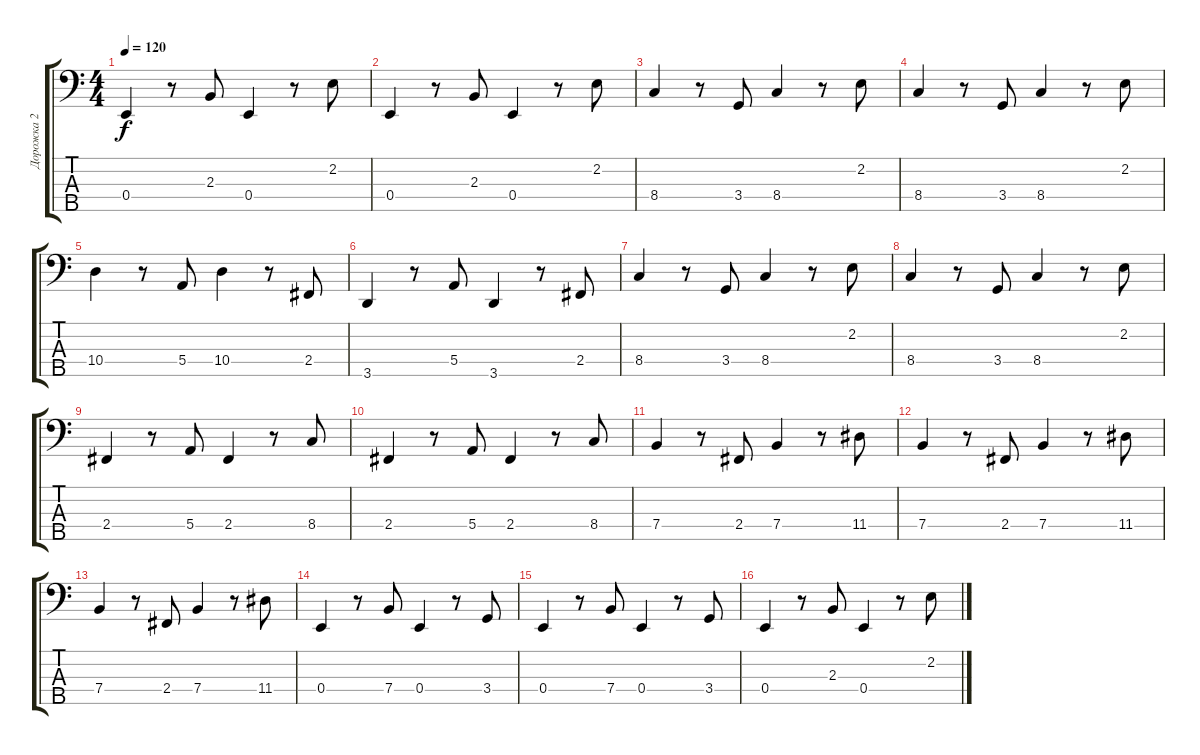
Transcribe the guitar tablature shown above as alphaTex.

\track ("Дорожка 2" "Дорожка 2") {instrument electricbassfinger}
\staff {score tabs}
\tuning (G2 D2 A1 E1 B0) {hide}
\ts (4 4)
\tempo 120
\clef f4
\ks c
0.4.4{dy f} r.8 2.3.8 0.4.4 r.8 2.2.8 |
0.4.4 r.8 2.3.8 0.4.4 r.8 2.2.8 |
8.4.4 r.8 3.4.8 8.4.4 r.8 2.2.8 |
8.4.4 r.8 3.4.8 8.4.4 r.8 2.2.8 |
10.4.4 r.8 5.4.8 10.4.4 r.8 2.4.8 |
3.5.4 r.8 5.4.8 3.5.4 r.8 2.4.8 |
8.4.4 r.8 3.4.8 8.4.4 r.8 2.2.8 |
8.4.4 r.8 3.4.8 8.4.4 r.8 2.2.8 |
2.4.4 r.8 5.4.8 2.4.4 r.8 8.4.8 |
2.4.4 r.8 5.4.8 2.4.4 r.8 8.4.8 |
7.4.4 r.8 2.4.8 7.4.4 r.8 11.4.8 |
7.4.4 r.8 2.4.8 7.4.4 r.8 11.4.8 |
7.4.4 r.8 2.4.8 7.4.4 r.8 11.4.8 |
0.4.4 r.8 7.4.8 0.4.4 r.8 3.4.8 |
0.4.4 r.8 7.4.8 0.4.4 r.8 3.4.8 |
0.4.4 r.8 2.3.8 0.4.4 r.8 2.2.8
